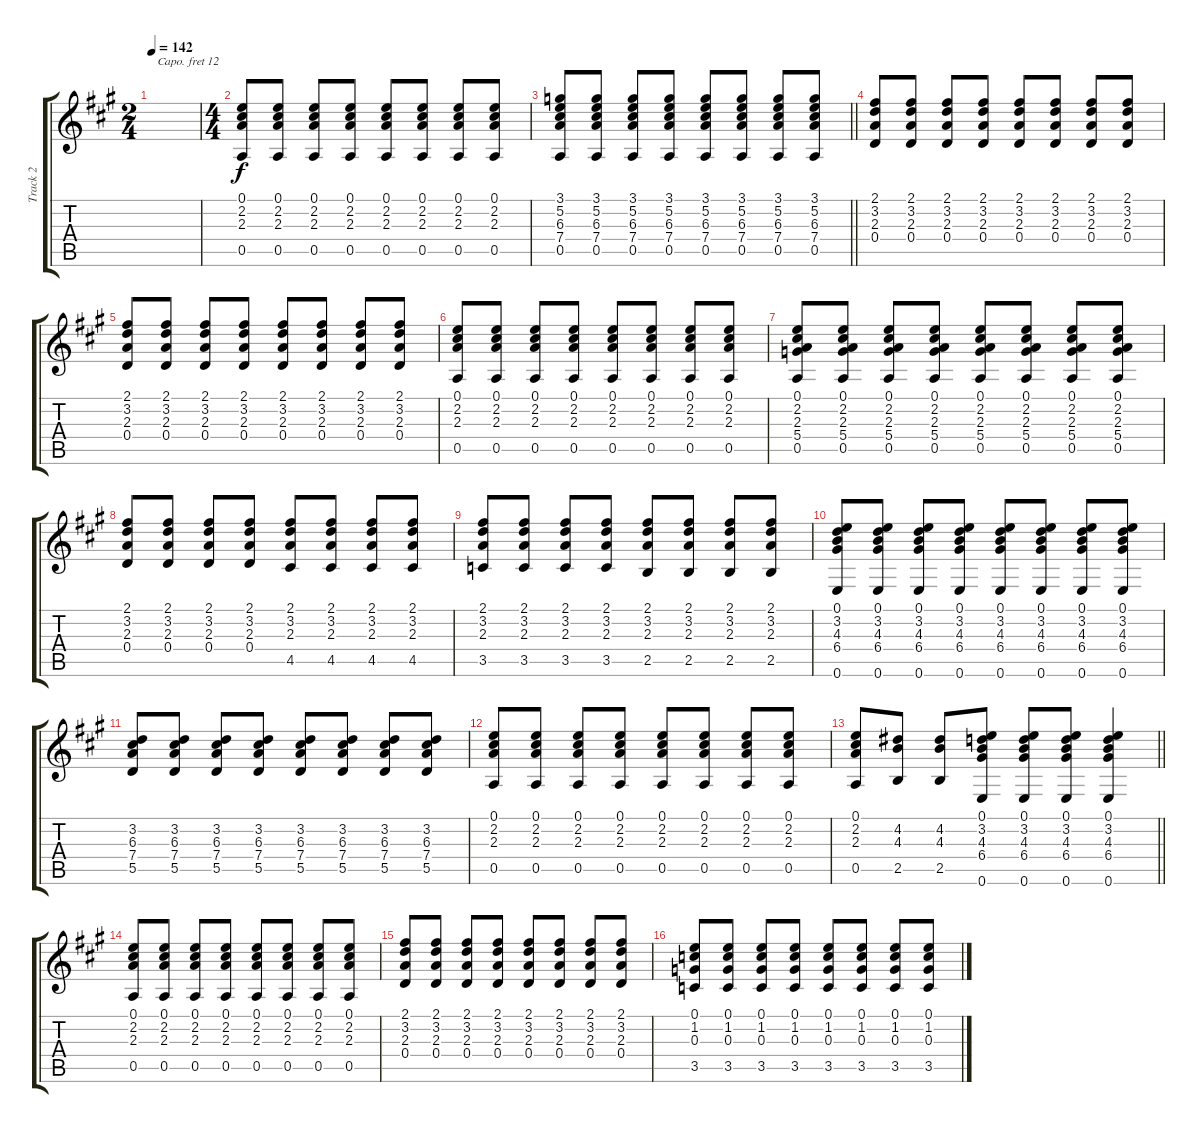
\track ("Track 2" "Track 2") {instrument acousticgrandpiano}
\staff {score tabs}
\capo 12
\tuning (E4 B3 G3 D3 A2 E2) {hide}
\ts (2 4)
\tempo 142
\clef g2
\ks a
|
\ts (4 4)
(0.1 2.2 2.3 0.5).8 (0.1 2.2 2.3 0.5).8 (0.1 2.2 2.3 0.5).8 (0.1 2.2 2.3 0.5).8 (0.1 2.2 2.3 0.5).8 (0.1 2.2 2.3 0.5).8 (0.1 2.2 2.3 0.5).8 (0.1 2.2 2.3 0.5).8 |
\barLineRight lightlight
(3.1 5.2 6.3 7.4 0.5).8 (3.1 5.2 6.3 7.4 0.5).8 (3.1 5.2 6.3 7.4 0.5).8 (3.1 5.2 6.3 7.4 0.5).8 (3.1 5.2 6.3 7.4 0.5).8 (3.1 5.2 6.3 7.4 0.5).8 (3.1 5.2 6.3 7.4 0.5).8 (3.1 5.2 6.3 7.4 0.5).8 |
(2.1 3.2 2.3 0.4).8 (2.1 3.2 2.3 0.4).8 (2.1 3.2 2.3 0.4).8 (2.1 3.2 2.3 0.4).8 (2.1 3.2 2.3 0.4).8 (2.1 3.2 2.3 0.4).8 (2.1 3.2 2.3 0.4).8 (2.1 3.2 2.3 0.4).8 |
(2.1 3.2 2.3 0.4).8 (2.1 3.2 2.3 0.4).8 (2.1 3.2 2.3 0.4).8 (2.1 3.2 2.3 0.4).8 (2.1 3.2 2.3 0.4).8 (2.1 3.2 2.3 0.4).8 (2.1 3.2 2.3 0.4).8 (2.1 3.2 2.3 0.4).8 |
(0.1 2.2 2.3 0.5).8 (0.1 2.2 2.3 0.5).8 (0.1 2.2 2.3 0.5).8 (0.1 2.2 2.3 0.5).8 (0.1 2.2 2.3 0.5).8 (0.1 2.2 2.3 0.5).8 (0.1 2.2 2.3 0.5).8 (0.1 2.2 2.3 0.5).8 |
(0.1 2.2 2.3 5.4 0.5).8 (0.1 2.2 2.3 5.4 0.5).8 (0.1 2.2 2.3 5.4 0.5).8 (0.1 2.2 2.3 5.4 0.5).8 (0.1 2.2 2.3 5.4 0.5).8 (0.1 2.2 2.3 5.4 0.5).8 (0.1 2.2 2.3 5.4 0.5).8 (0.1 2.2 2.3 5.4 0.5).8 |
(2.1 3.2 2.3 0.4).8 (2.1 3.2 2.3 0.4).8 (2.1 3.2 2.3 0.4).8 (2.1 3.2 2.3 0.4).8 (2.1 3.2 2.3 4.5).8 (2.1 3.2 2.3 4.5).8 (2.1 3.2 2.3 4.5).8 (2.1 3.2 2.3 4.5).8 |
(2.1 3.2 2.3 3.5).8 (2.1 3.2 2.3 3.5).8 (2.1 3.2 2.3 3.5).8 (2.1 3.2 2.3 3.5).8 (2.1 3.2 2.3 2.5).8 (2.1 3.2 2.3 2.5).8 (2.1 3.2 2.3 2.5).8 (2.1 3.2 2.3 2.5).8 |
(0.1 3.2 4.3 6.4 0.6).8 (0.1 3.2 4.3 6.4 0.6).8 (0.1 3.2 4.3 6.4 0.6).8 (0.1 3.2 4.3 6.4 0.6).8 (0.1 3.2 4.3 6.4 0.6).8 (0.1 3.2 4.3 6.4 0.6).8 (0.1 3.2 4.3 6.4 0.6).8 (0.1 3.2 4.3 6.4 0.6).8 |
(3.2 6.3 7.4 5.5).8 (3.2 6.3 7.4 5.5).8 (3.2 6.3 7.4 5.5).8 (3.2 6.3 7.4 5.5).8 (3.2 6.3 7.4 5.5).8 (3.2 6.3 7.4 5.5).8 (3.2 6.3 7.4 5.5).8 (3.2 6.3 7.4 5.5).8 |
(0.1 2.2 2.3 0.5).8 (0.1 2.2 2.3 0.5).8 (0.1 2.2 2.3 0.5).8 (0.1 2.2 2.3 0.5).8 (0.1 2.2 2.3 0.5).8 (0.1 2.2 2.3 0.5).8 (0.1 2.2 2.3 0.5).8 (0.1 2.2 2.3 0.5).8 |
\barLineRight lightlight
(0.1 2.2 2.3 0.5).8 (4.2 4.3 2.5).8 (4.2 4.3 2.5).8 (0.1 3.2 4.3 6.4 0.6).8 (0.1 3.2 4.3 6.4 0.6).8 (0.1 3.2 4.3 6.4 0.6).8 (0.1 3.2 4.3 6.4 0.6).4 |
(0.1 2.2 2.3 0.5).8 (0.1 2.2 2.3 0.5).8 (0.1 2.2 2.3 0.5).8 (0.1 2.2 2.3 0.5).8 (0.1 2.2 2.3 0.5).8 (0.1 2.2 2.3 0.5).8 (0.1 2.2 2.3 0.5).8 (0.1 2.2 2.3 0.5).8 |
(2.1 3.2 2.3 0.4).8 (2.1 3.2 2.3 0.4).8 (2.1 3.2 2.3 0.4).8 (2.1 3.2 2.3 0.4).8 (2.1 3.2 2.3 0.4).8 (2.1 3.2 2.3 0.4).8 (2.1 3.2 2.3 0.4).8 (2.1 3.2 2.3 0.4).8 |
(0.1 1.2 0.3 3.5).8 (0.1 1.2 0.3 3.5).8 (0.1 1.2 0.3 3.5).8 (0.1 1.2 0.3 3.5).8 (0.1 1.2 0.3 3.5).8 (0.1 1.2 0.3 3.5).8 (0.1 1.2 0.3 3.5).8 (0.1 1.2 0.3 3.5).8
